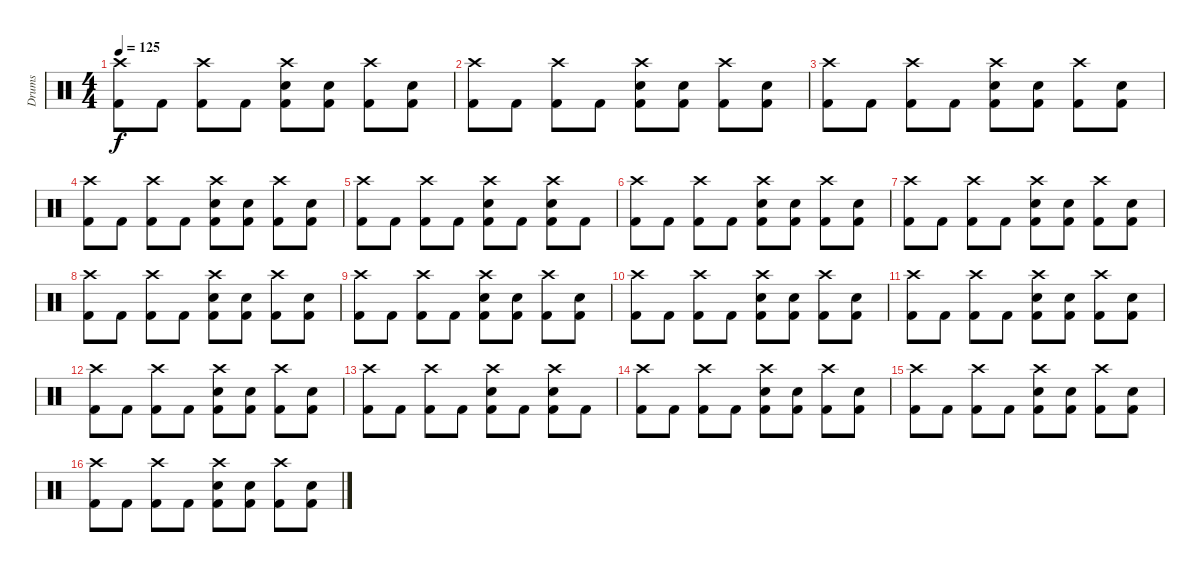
\track ("Drums" "Drums") {instrument percussion}
\staff {score}
\articulation defaults
\ts (4 4)
\tempo 125
\clef neutral
\ks c
("Crash high (hit)" "Kick (hit) 2").8{dy f} "Kick (hit) 2".8 ("Crash high (hit)" "Kick (hit) 2").8 "Kick (hit) 2".8 ("Crash high (hit)" "Electric Snare (hit)" "Kick (hit) 2").8 ("Electric Snare (hit)" "Kick (hit) 2").8 ("Crash high (hit)" "Kick (hit) 2").8 ("Electric Snare (hit)" "Kick (hit) 2").8 |
("Crash high (hit)" "Kick (hit) 2").8 "Kick (hit) 2".8 ("Crash high (hit)" "Kick (hit) 2").8 "Kick (hit) 2".8 ("Crash high (hit)" "Electric Snare (hit)" "Kick (hit) 2").8 ("Electric Snare (hit)" "Kick (hit) 2").8 ("Crash high (hit)" "Kick (hit) 2").8 ("Electric Snare (hit)" "Kick (hit) 2").8 |
("Crash high (hit)" "Kick (hit) 2").8 "Kick (hit) 2".8 ("Crash high (hit)" "Kick (hit) 2").8 "Kick (hit) 2".8 ("Crash high (hit)" "Electric Snare (hit)" "Kick (hit) 2").8 ("Electric Snare (hit)" "Kick (hit) 2").8 ("Crash high (hit)" "Kick (hit) 2").8 ("Electric Snare (hit)" "Kick (hit) 2").8 |
("Crash high (hit)" "Kick (hit) 2").8 "Kick (hit) 2".8 ("Crash high (hit)" "Kick (hit) 2").8 "Kick (hit) 2".8 ("Crash high (hit)" "Electric Snare (hit)" "Kick (hit) 2").8 ("Electric Snare (hit)" "Kick (hit) 2").8 ("Crash high (hit)" "Kick (hit) 2").8 ("Electric Snare (hit)" "Kick (hit) 2").8 |
("Crash high (hit)" "Kick (hit) 2").8 "Kick (hit) 2".8 ("Crash high (hit)" "Kick (hit) 2").8 "Kick (hit) 2".8 ("Crash high (hit)" "Electric Snare (hit)" "Kick (hit) 2").8 "Kick (hit) 2".8 ("Crash high (hit)" "Electric Snare (hit)" "Kick (hit) 2").8 "Kick (hit) 2".8 |
("Crash high (hit)" "Kick (hit) 2").8 "Kick (hit) 2".8 ("Crash high (hit)" "Kick (hit) 2").8 "Kick (hit) 2".8 ("Crash high (hit)" "Electric Snare (hit)" "Kick (hit) 2").8 ("Electric Snare (hit)" "Kick (hit) 2").8 ("Crash high (hit)" "Kick (hit) 2").8 ("Electric Snare (hit)" "Kick (hit) 2").8 |
("Crash high (hit)" "Kick (hit) 2").8 "Kick (hit) 2".8 ("Crash high (hit)" "Kick (hit) 2").8 "Kick (hit) 2".8 ("Crash high (hit)" "Electric Snare (hit)" "Kick (hit) 2").8 ("Electric Snare (hit)" "Kick (hit) 2").8 ("Crash high (hit)" "Kick (hit) 2").8 ("Electric Snare (hit)" "Kick (hit) 2").8 |
("Crash high (hit)" "Kick (hit) 2").8 "Kick (hit) 2".8 ("Crash high (hit)" "Kick (hit) 2").8 "Kick (hit) 2".8 ("Crash high (hit)" "Electric Snare (hit)" "Kick (hit) 2").8 ("Electric Snare (hit)" "Kick (hit) 2").8 ("Crash high (hit)" "Kick (hit) 2").8 ("Electric Snare (hit)" "Kick (hit) 2").8 |
("Crash high (hit)" "Kick (hit) 2").8 "Kick (hit) 2".8 ("Crash high (hit)" "Kick (hit) 2").8 "Kick (hit) 2".8 ("Crash high (hit)" "Electric Snare (hit)" "Kick (hit) 2").8 ("Electric Snare (hit)" "Kick (hit) 2").8 ("Crash high (hit)" "Kick (hit) 2").8 ("Electric Snare (hit)" "Kick (hit) 2").8 |
("Crash high (hit)" "Kick (hit) 2").8 "Kick (hit) 2".8 ("Crash high (hit)" "Kick (hit) 2").8 "Kick (hit) 2".8 ("Crash high (hit)" "Electric Snare (hit)" "Kick (hit) 2").8 ("Electric Snare (hit)" "Kick (hit) 2").8 ("Crash high (hit)" "Kick (hit) 2").8 ("Electric Snare (hit)" "Kick (hit) 2").8 |
("Crash high (hit)" "Kick (hit) 2").8 "Kick (hit) 2".8 ("Crash high (hit)" "Kick (hit) 2").8 "Kick (hit) 2".8 ("Crash high (hit)" "Electric Snare (hit)" "Kick (hit) 2").8 ("Electric Snare (hit)" "Kick (hit) 2").8 ("Crash high (hit)" "Kick (hit) 2").8 ("Electric Snare (hit)" "Kick (hit) 2").8 |
("Crash high (hit)" "Kick (hit) 2").8 "Kick (hit) 2".8 ("Crash high (hit)" "Kick (hit) 2").8 "Kick (hit) 2".8 ("Crash high (hit)" "Electric Snare (hit)" "Kick (hit) 2").8 ("Electric Snare (hit)" "Kick (hit) 2").8 ("Crash high (hit)" "Kick (hit) 2").8 ("Electric Snare (hit)" "Kick (hit) 2").8 |
("Crash high (hit)" "Kick (hit) 2").8 "Kick (hit) 2".8 ("Crash high (hit)" "Kick (hit) 2").8 "Kick (hit) 2".8 ("Crash high (hit)" "Electric Snare (hit)" "Kick (hit) 2").8 "Kick (hit) 2".8 ("Crash high (hit)" "Electric Snare (hit)" "Kick (hit) 2").8 "Kick (hit) 2".8 |
("Crash high (hit)" "Kick (hit) 2").8 "Kick (hit) 2".8 ("Crash high (hit)" "Kick (hit) 2").8 "Kick (hit) 2".8 ("Crash high (hit)" "Electric Snare (hit)" "Kick (hit) 2").8 ("Electric Snare (hit)" "Kick (hit) 2").8 ("Crash high (hit)" "Kick (hit) 2").8 ("Electric Snare (hit)" "Kick (hit) 2").8 |
("Crash high (hit)" "Kick (hit) 2").8 "Kick (hit) 2".8 ("Crash high (hit)" "Kick (hit) 2").8 "Kick (hit) 2".8 ("Crash high (hit)" "Electric Snare (hit)" "Kick (hit) 2").8 ("Electric Snare (hit)" "Kick (hit) 2").8 ("Crash high (hit)" "Kick (hit) 2").8 ("Electric Snare (hit)" "Kick (hit) 2").8 |
("Crash high (hit)" "Kick (hit) 2").8 "Kick (hit) 2".8 ("Crash high (hit)" "Kick (hit) 2").8 "Kick (hit) 2".8 ("Crash high (hit)" "Electric Snare (hit)" "Kick (hit) 2").8 ("Electric Snare (hit)" "Kick (hit) 2").8 ("Crash high (hit)" "Kick (hit) 2").8 ("Electric Snare (hit)" "Kick (hit) 2").8
